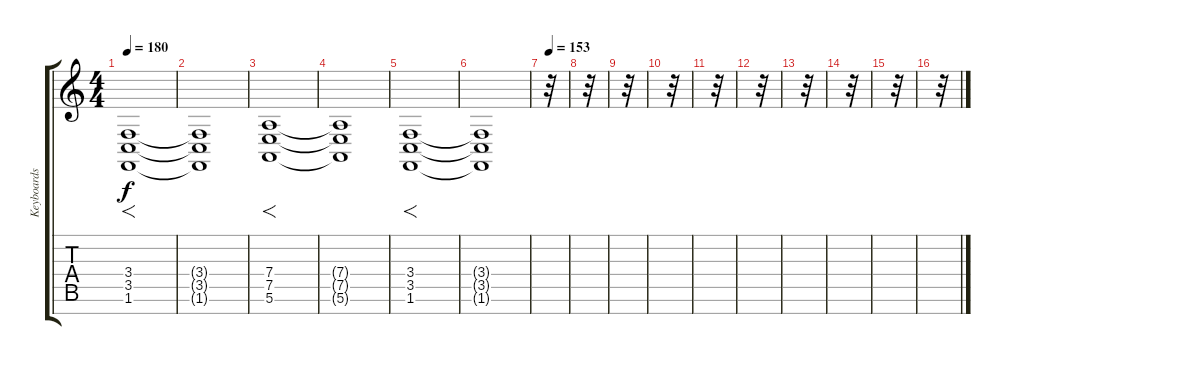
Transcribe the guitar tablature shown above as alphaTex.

\track ("Keyboards 2" "Keyboards ") {instrument stringensemble1}
\staff {score tabs}
\tuning (E4 B3 G3 D3 A2 E2 B1) {hide}
\ts (4 4)
\tempo 180
\clef g2
\ks c
(3.4 3.5 1.6).1{f dy f} |
(3.4{t} 3.5{t} 1.6{t}).1 |
(7.4 7.5 5.6).1{f} |
(7.4{t} 7.5{t} 5.6{t}).1 |
(3.4 3.5 1.6).1{f} |
(3.4{t} 3.5{t} 1.6{t}).1 |
\tempo 153
r.32 |
r.32 |
r.32 |
r.32 |
r.32 |
r.32 |
r.32 |
r.32 |
r.32 |
r.32
